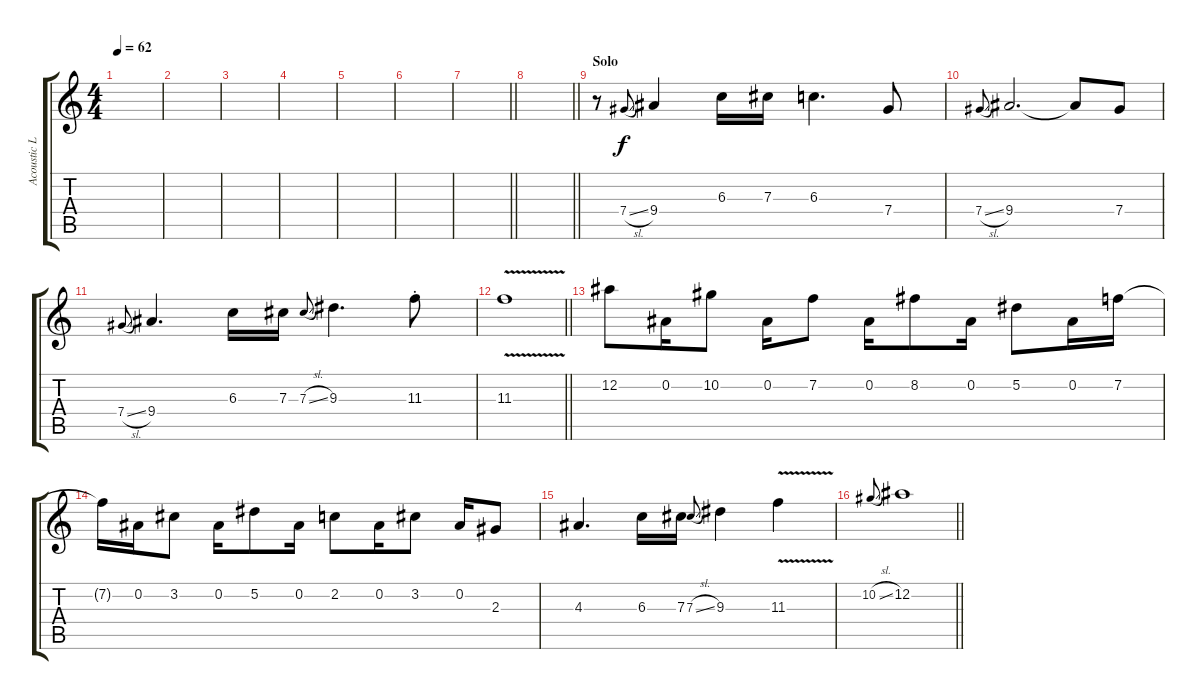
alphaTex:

\track ("Acoustic Lead" "Acoustic L") {instrument acousticguitarsteel}
\staff {score tabs}
\tuning (Eb4 Bb3 Gb3 Db3 Ab2 Eb2) {hide}
\ts (4 4)
\tempo 62
\clef g2
\ks c
|
|
|
|
|
|
\barLineRight lightlight
|
\barLineRight lightlight
|
\section ("" "Solo")
r.8 7.4{sl}.8{gr onbeat} 9.4.4 6.3.16 7.3.16 6.3.4{d} 7.4.8 |
7.4{sl}.8{gr onbeat} 9.4.2{d} 9.4{t}.8 7.4.8 |
7.4{sl}.8{gr onbeat} 9.4.4{d} 6.3.16 7.3.16 7.3{sl}.8{gr onbeat} 9.3.4{d} 11.3{st}.8 |
\barLineRight lightlight
11.3{v}.1 |
12.2.8 0.2.16 10.2.8 0.2.16 7.2.8 0.2.16 8.2.8 0.2.16 5.2.8 0.2.16 7.2.16 |
7.2{t}.16 0.2.16 3.2.8 0.2.16 5.2.8 0.2.16 2.2.8 0.2.16 3.2.8 0.2.16 2.3.8 |
4.3.4{d} 6.3.16 7.3.16 7.3{sl}.8{gr onbeat} 9.3.4 11.3{v}.4 |
\barLineRight lightlight
10.2{sl}.8{gr onbeat} 12.2.1
